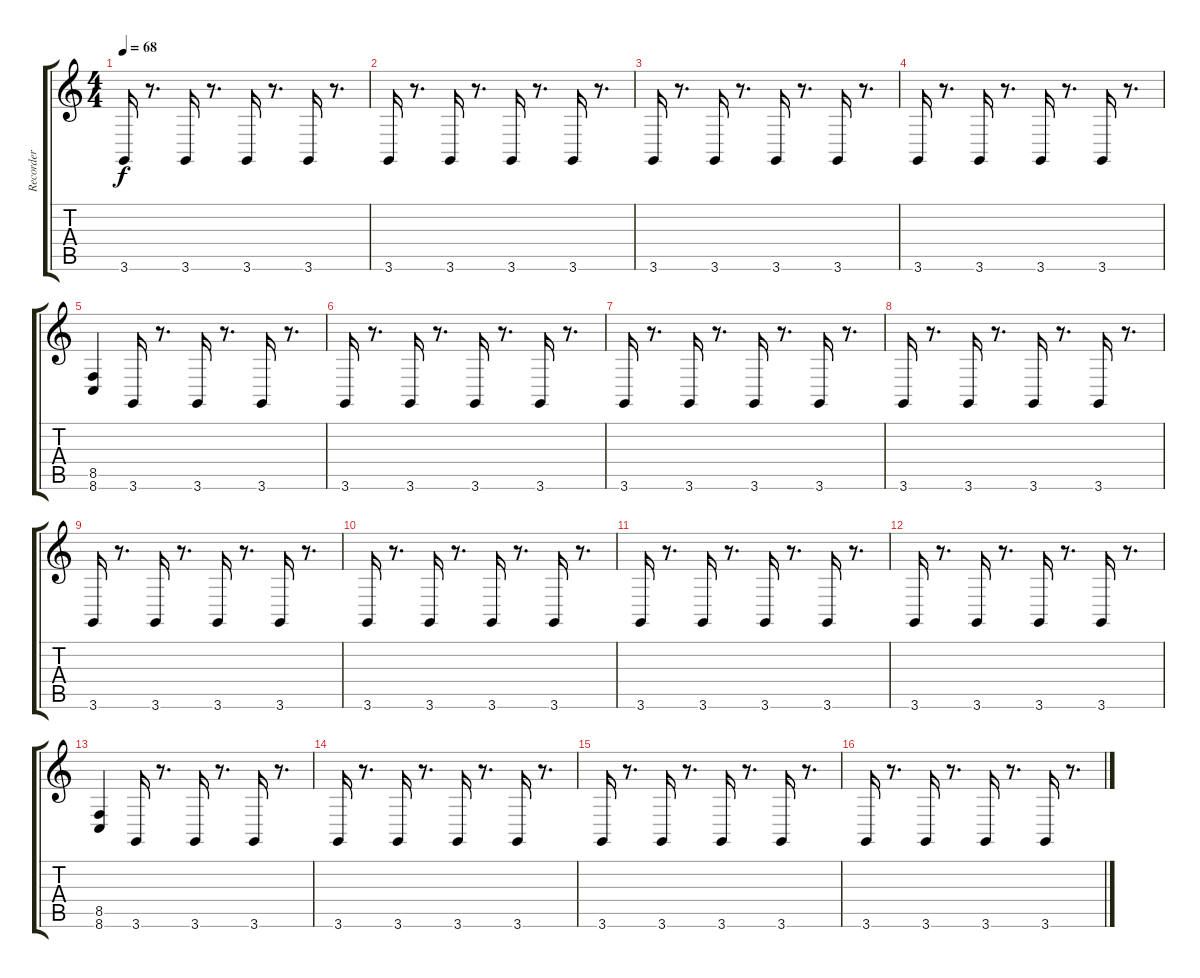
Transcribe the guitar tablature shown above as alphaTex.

\track ("Recorder" "Recorder") {instrument recorder}
\staff {score tabs}
\tuning (E4 B3 G3 D3 A2 E2) {hide}
\ts (4 4)
\tempo 68
\clef g2
\ks c
3.6.16{dy f} r.8{d} 3.6.16 r.8{d} 3.6.16 r.8{d} 3.6.16 r.8{d} |
3.6.16 r.8{d} 3.6.16 r.8{d} 3.6.16 r.8{d} 3.6.16 r.8{d} |
3.6.16 r.8{d} 3.6.16 r.8{d} 3.6.16 r.8{d} 3.6.16 r.8{d} |
3.6.16 r.8{d} 3.6.16 r.8{d} 3.6.16 r.8{d} 3.6.16 r.8{d} |
(8.5 8.6).4{instrument gunshot} 3.6.16{instrument recorder} r.8{d} 3.6.16 r.8{d} 3.6.16 r.8{d} |
3.6.16 r.8{d} 3.6.16 r.8{d} 3.6.16 r.8{d} 3.6.16 r.8{d} |
3.6.16 r.8{d} 3.6.16 r.8{d} 3.6.16 r.8{d} 3.6.16 r.8{d} |
3.6.16 r.8{d} 3.6.16 r.8{d} 3.6.16 r.8{d} 3.6.16 r.8{d} |
3.6.16 r.8{d} 3.6.16 r.8{d} 3.6.16 r.8{d} 3.6.16 r.8{d} |
3.6.16 r.8{d} 3.6.16 r.8{d} 3.6.16 r.8{d} 3.6.16 r.8{d} |
3.6.16 r.8{d} 3.6.16 r.8{d} 3.6.16 r.8{d} 3.6.16 r.8{d} |
3.6.16 r.8{d} 3.6.16 r.8{d} 3.6.16 r.8{d} 3.6.16 r.8{d} |
(8.5 8.6).4{instrument gunshot} 3.6.16{instrument recorder} r.8{d} 3.6.16 r.8{d} 3.6.16 r.8{d} |
3.6.16 r.8{d} 3.6.16 r.8{d} 3.6.16 r.8{d} 3.6.16 r.8{d} |
3.6.16 r.8{d} 3.6.16 r.8{d} 3.6.16 r.8{d} 3.6.16 r.8{d} |
3.6.16 r.8{d} 3.6.16 r.8{d} 3.6.16 r.8{d} 3.6.16 r.8{d}
